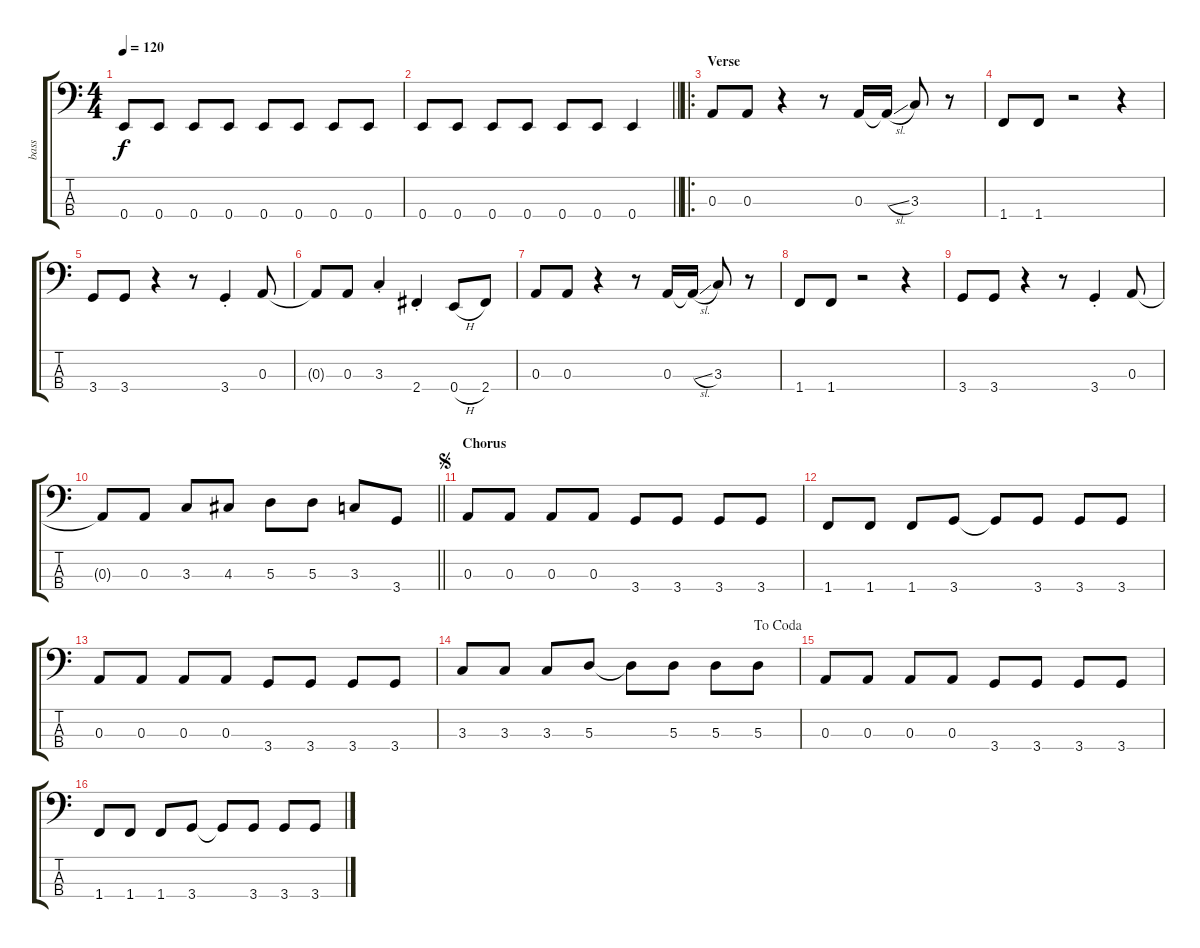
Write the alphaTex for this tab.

\track ("bass" "bass") {instrument electricbasspick}
\staff {score tabs}
\tuning (G2 D2 A1 E1) {hide}
\ts (4 4)
\tempo 120
\clef f4
\ks c
0.4.8{dy f instrument electricbasspick} 0.4.8 0.4.8 0.4.8 0.4.8 0.4.8 0.4.8 0.4.8 |
\barLineRight lightlight
0.4.8 0.4.8 0.4.8 0.4.8 0.4.8 0.4.8 0.4.4 |
\ro
\section ("" "Verse")
0.3.8 0.3.8 r.4 r.8 0.3.16 0.3{sl t}.16 3.3.8 r.8 |
1.4.8 1.4.8 r.2 r.4 |
3.4.8 3.4.8 r.4 r.8 3.4{st}.4 0.3.8 |
0.3{t}.8 0.3.8 3.3{st}.4 2.4{st}.4 0.4{h}.8 2.4.8 |
0.3.8 0.3.8 r.4 r.8 0.3.16 0.3{sl t}.16 3.3.8 r.8 |
1.4.8 1.4.8 r.2 r.4 |
3.4.8 3.4.8 r.4 r.8 3.4{st}.4 0.3.8 |
\barLineRight lightlight
0.3{t}.8 0.3.8 3.3.8 4.3.8 5.3.8 5.3.8 3.3.8 3.4.8 |
\section ("" "Chorus")
\jump segno
0.3.8 0.3.8 0.3.8 0.3.8 3.4.8 3.4.8 3.4.8 3.4.8 |
1.4.8 1.4.8 1.4.8 3.4.8 3.4{t}.8 3.4.8 3.4.8 3.4.8 |
0.3.8 0.3.8 0.3.8 0.3.8 3.4.8 3.4.8 3.4.8 3.4.8 |
\jump dacoda
3.3.8 3.3.8 3.3.8 5.3.8 5.3{t}.8 5.3.8 5.3.8 5.3.8 |
0.3.8 0.3.8 0.3.8 0.3.8 3.4.8 3.4.8 3.4.8 3.4.8 |
1.4.8 1.4.8 1.4.8 3.4.8 3.4{t}.8 3.4.8 3.4.8 3.4.8
